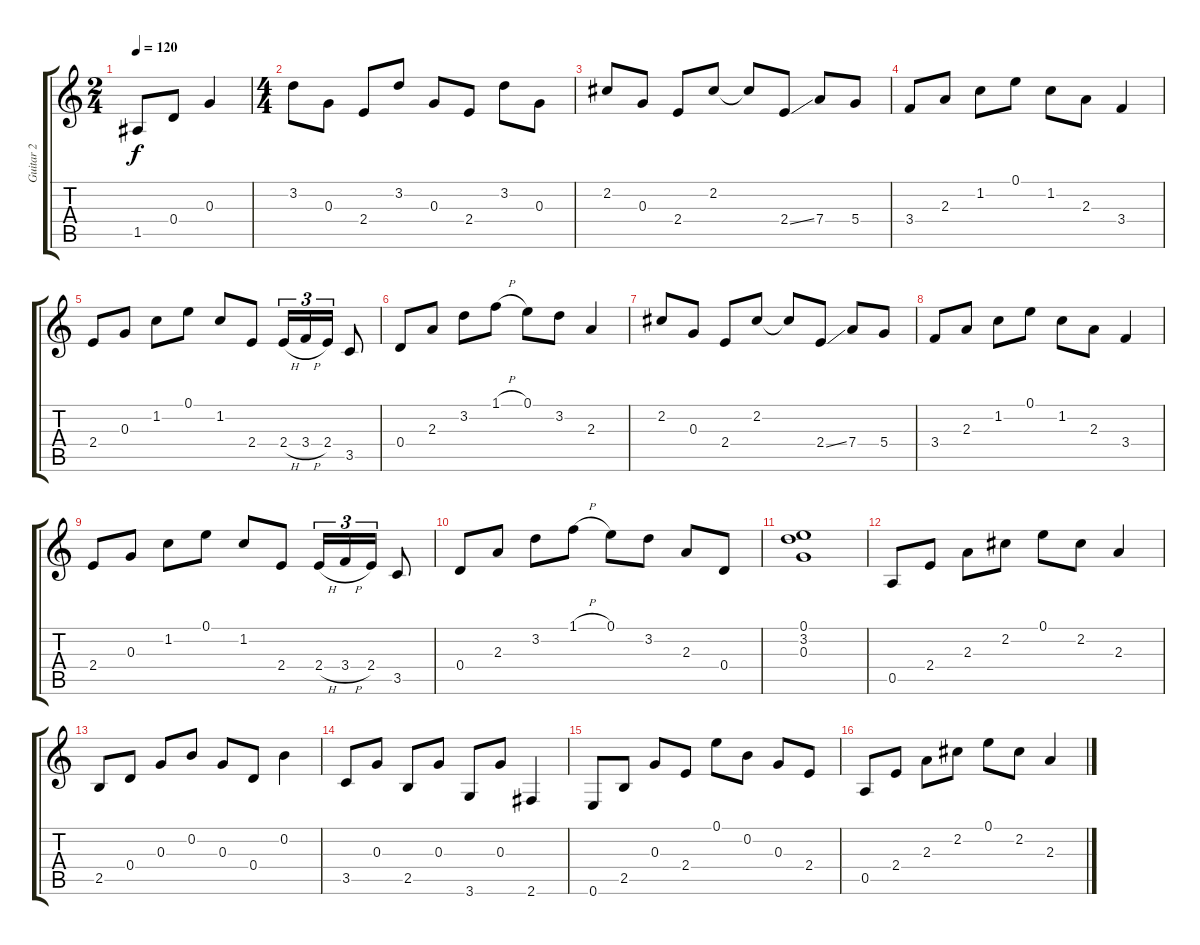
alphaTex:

\track ("Guitar 2" "Guitar 2") {instrument electricguitarclean}
\staff {score tabs}
\tuning (E4 B3 G3 D3 A2 E2) {hide}
\ts (2 4)
\tempo 120
\clef g2
\ks c
1.5.8{dy f} 0.4.8 0.3.4 |
\ts (4 4)
3.2.8 0.3.8 2.4.8 3.2.8 0.3.8 2.4.8 3.2.8 0.3.8 |
2.2.8 0.3.8 2.4.8 2.2.8 2.2{t}.8 2.4{ss}.8 7.4.8 5.4.8 |
3.4.8 2.3.8 1.2.8 0.1.8 1.2.8 2.3.8 3.4.4 |
2.4.8 0.3.8 1.2.8 0.1.8 1.2.8 2.4.8 2.4{h}.16{tu (3 2)} 3.4{h}.16{tu (3 2)} 2.4.16{tu (3 2)} 3.5.8 |
0.4.8 2.3.8 3.2.8 1.1{h}.8 0.1.8 3.2.8 2.3.4 |
2.2.8 0.3.8 2.4.8 2.2.8 2.2{t}.8 2.4{ss}.8 7.4.8 5.4.8 |
3.4.8 2.3.8 1.2.8 0.1.8 1.2.8 2.3.8 3.4.4 |
2.4.8 0.3.8 1.2.8 0.1.8 1.2.8 2.4.8 2.4{h}.16{tu (3 2)} 3.4{h}.16{tu (3 2)} 2.4.16{tu (3 2)} 3.5.8 |
0.4.8 2.3.8 3.2.8 1.1{h}.8 0.1.8 3.2.8 2.3.8 0.4.8 |
(0.1 3.2 0.3).1 |
0.5.8 2.4.8 2.3.8 2.2.8 0.1.8 2.2.8 2.3.4 |
2.5.8 0.4.8 0.3.8 0.2.8 0.3.8 0.4.8 0.2.4 |
3.5.8 0.3.8 2.5.8 0.3.8 3.6.8 0.3.8 2.6.4 |
0.6.8 2.5.8 0.3.8 2.4.8 0.1.8 0.2.8 0.3.8 2.4.8 |
0.5.8 2.4.8 2.3.8 2.2.8 0.1.8 2.2.8 2.3.4
